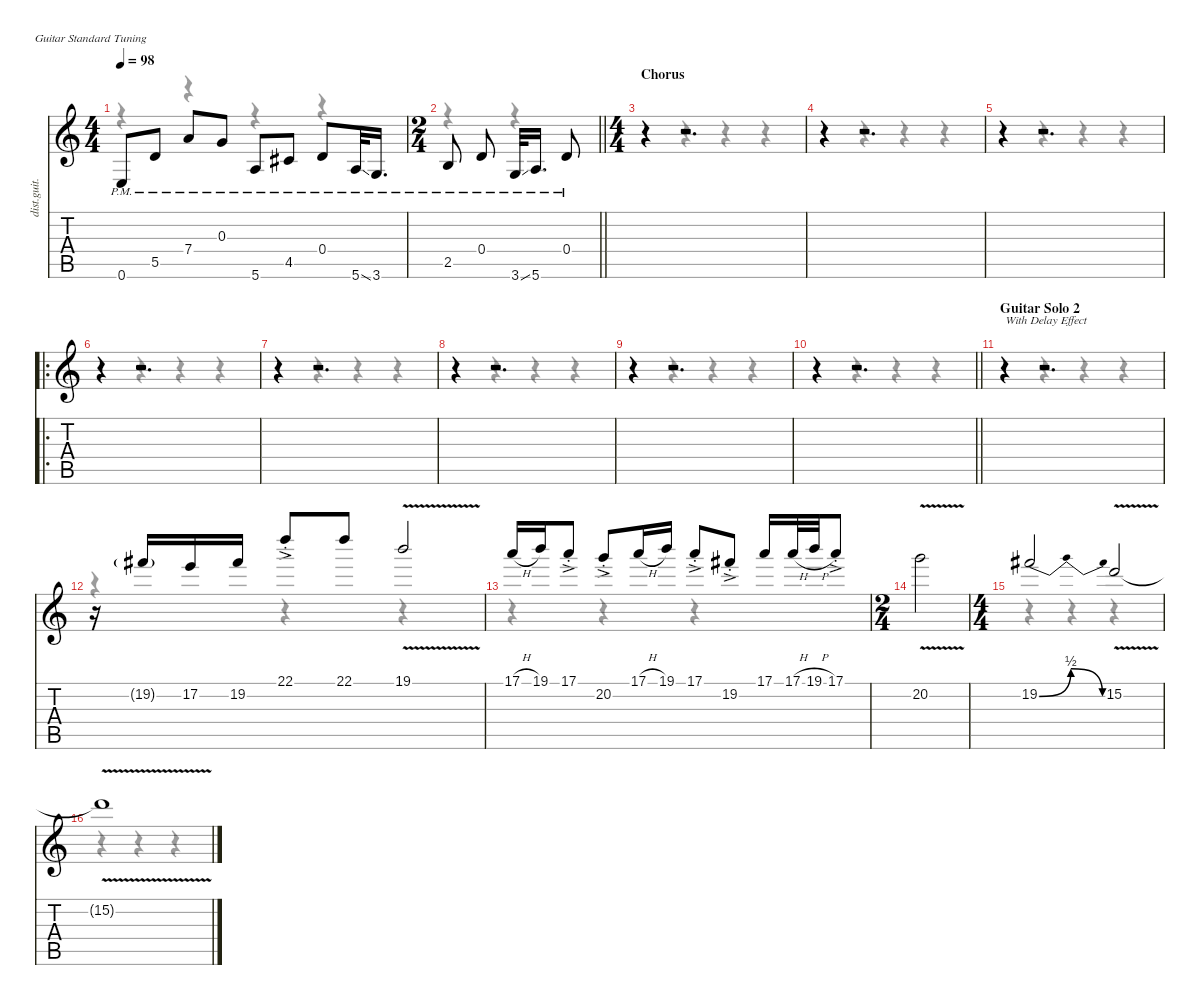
\defaultSystemsLayout 4
\hideDynamics
\bracketExtendMode nobrackets
\otherSystemsTrackNameOrientation horizontal
\track ("Kirk Hammett Harmony" "dist.guit.") {instrument distortionguitar}
\staff {score tabs}
\tuning (E4 B3 G3 D3 A2 E2)
\voice
\ts (4 4)
\tempo 98
\clef g2
\ks c
0.6{pm}.8{dy fff beam Up} 5.5{pm}.8{beam Up} 7.4{pm}.8{beam Up} 0.3{pm}.8{beam Up} 5.6{pm}.8{beam Up} 4.5{pm acc #}.8{beam Up} 0.4{pm}.8{beam Up} 5.6{ss pm}.32{beam Up} 3.6{pm}.16{d beam Up} |
\ts (2 4)
\beaming (8 1 1 1 1)
\barLineRight lightlight
2.5{pm}.8{beam Up} 0.4{pm}.8{beam Up} 3.6{ss pm}.32{beam Up} 5.6{pm}.16{d beam Up} 0.4{pm}.8{beam Up} |
\ts (4 4)
\beaming (8 2 2 2 2)
\section ("" "Chorus")
r.4{beam Up} r.2{d beam Up} |
r.4{beam Up} r.2{d beam Up} |
r.4{beam Up} r.2{d beam Up} |
\ro
r.4{beam Up} r.2{d beam Up} |
r.4{beam Up} r.2{d beam Up} |
r.4{beam Up} r.2{d beam Up} |
r.4{beam Up} r.2{d beam Up} |
\barLineRight lightlight
r.4{beam Up} r.2{d beam Up} |
\section ("" "Guitar Solo 2")
r.4{txt "With Delay Effect" beam Up} r.2{d beam Up} |
r.16{beam Up} 19.2{g acc #}.16{dy f beam Up} 17.2.16{dy mf beam Up} 19.2{acc #}.16{beam Up} 22.1{ac st}.8{dy mp beam Up} 22.1.8{dy mf beam Up} 19.1{v}.2{beam Up} |
17.1{h}.16{beam Up} 19.1.16{beam Up} 17.1{ac st}.8{dy mp beam Up} 20.2{ac st}.8{beam Up} 17.1{h}.16{dy mf beam Up} 19.1.16{beam Up} 17.1{ac st}.8{dy mp beam Up} 19.2{ac st acc #}.8{beam Up} 17.1.16{dy mf beam Up} 17.1{h}.32{beam Up} 19.1{h}.32{beam Up} 17.1{ac st}.8{dy mp beam Up} |
\ts (2 4)
\beaming (8 1 1 1 1)
20.2{v}.2{dy mf beam Down} |
\ts (4 4)
\beaming (8 2 2 2 2)
19.2{be (bendrelease 0 0 15 2 30 2 45 0) acc #}.2{beam Up} 15.2{v}.2{beam Up} |
15.2{v t}.1{beam Up}
\voice
\clef g2
\ottava regular
\simile none
\ks c
r.4{dy mf beam Down} r.4{beam Down} r.4{beam Down} r.4{beam Down} |
\barLineRight lightlight
r.4{beam Down} r.4{beam Down} |
r.4{beam Down} r.4{beam Down} r.4{beam Down} r.4{beam Down} |
r.4{beam Down} r.4{beam Down} r.4{beam Down} r.4{beam Down} |
r.4{beam Down} r.4{beam Down} r.4{beam Down} r.4{beam Down} |
r.4{beam Down} r.4{beam Down} r.4{beam Down} r.4{beam Down} |
r.4{beam Down} r.4{beam Down} r.4{beam Down} r.4{beam Down} |
r.4{beam Down} r.4{beam Down} r.4{beam Down} r.4{beam Down} |
r.4{beam Down} r.4{beam Down} r.4{beam Down} r.4{beam Down} |
\barLineRight lightlight
r.4{beam Down} r.4{beam Down} r.4{beam Down} r.4{beam Down} |
r.4{beam Down} r.4{beam Down} r.4{beam Down} r.4{beam Down} |
r.4{beam Down} r.4{beam Down} r.4{beam Down} |
r.4{beam Down} r.4{beam Down} r.4{beam Down} |
|
r.4{dy mf beam Down} r.4{beam Down} r.4{beam Down} |
r.4{beam Down} r.4{beam Down} r.4{beam Down}
